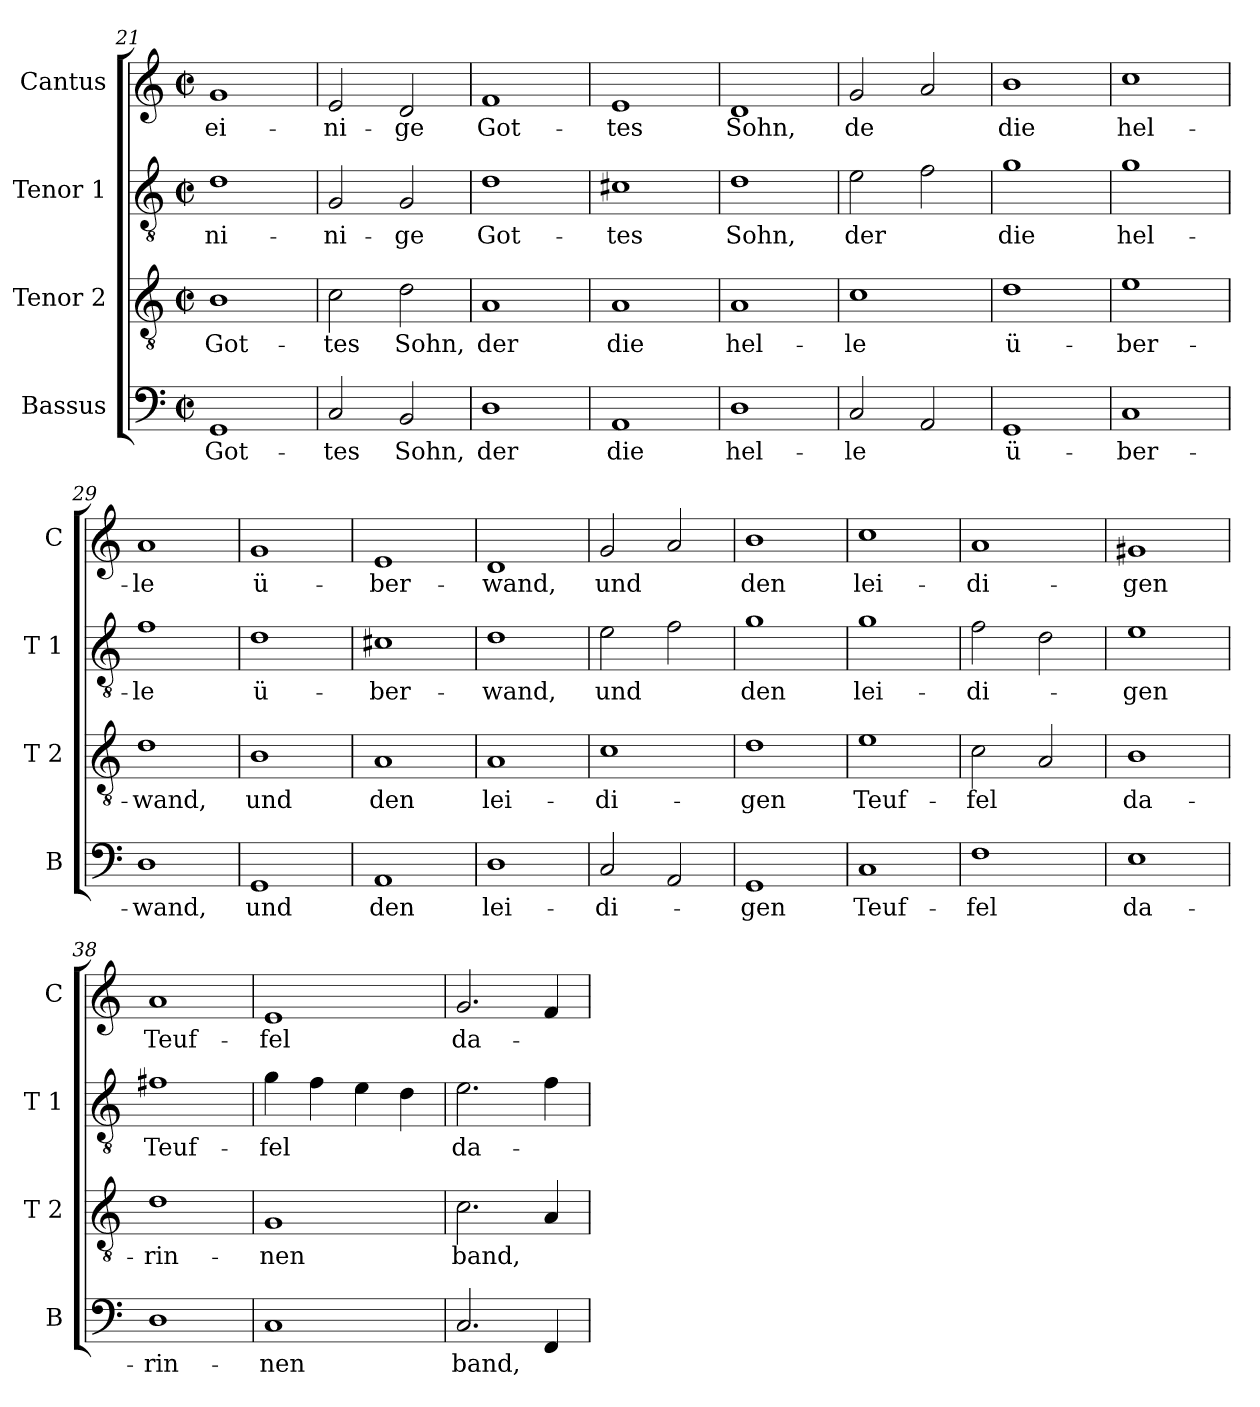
**kern	**text	**kern	**text	**kern	**text	**kern	**text
*part4	*part4	*part3	*part3	*part2	*part2	*part1	*part1
*staff4	*staff4	*staff3	*staff3	*staff2	*staff2	*staff1	*staff1
*I"Bassus	*	*I"Tenor 2	*	*I"Tenor 1	*	*I"Cantus	*
*I'B	*	*I'T 2	*	*I'T 1	*	*I'C	*
!!LO:PB:g=z
*clefF4	*	*clefGv2	*	*clefGv2	*	*clefG2	*
*k[]	*	*k[]	*	*k[]	*	*k[]	*
*C:	*	*C:	*	*C:	*	*C:	*
*M2/2	*	*M2/2	*	*M2/2	*	*M2/2	*
*met(c|)	*	*met(c|)	*	*met(c|)	*	*met(c|)	*
=21	=21	=21	=21	=21	=21	=21	=21
!	!LO:LY:b	!	!LO:LY:b	!	!LO:LY:b	!	!LO:LY:b
1GG	Got-	1B	Got-	1d	ni-	1g	ei-
=22	=22	=22	=22	=22	=22	=22	=22
!	!LO:LY:b	!	!LO:LY:b	!	!LO:LY:b	!	!LO:LY:b
2C/	-tes	2c\	-tes	2G/	-ni-	2e/	-ni-
!	!LO:LY:b	!	!LO:LY:b	!	!LO:LY:b	!	!LO:LY:b
2BB/	Sohn,	2d\	Sohn,	2G/	-ge	2d/	-ge
=23	=23	=23	=23	=23	=23	=23	=23
!	!LO:LY:b	!	!LO:LY:b	!	!LO:LY:b	!	!LO:LY:b
1D	der	1A	der	1d	Got-	1f	Got-
=24	=24	=24	=24	=24	=24	=24	=24
!	!LO:LY:b	!	!LO:LY:b	!	!LO:LY:b	!	!LO:LY:b
1AA	die	1A	die	1c#X	-tes	1e	-tes
=25	=25	=25	=25	=25	=25	=25	=25
!	!LO:LY:b	!	!LO:LY:b	!	!LO:LY:b	!	!LO:LY:b
1D	hel-	1A	hel-	1d	Sohn,	1d	Sohn,
=26	=26	=26	=26	=26	=26	=26	=26
!	!LO:LY:b	!	!LO:LY:b	!	!LO:LY:b	!	!LO:LY:b
2C/	-le	1c	-le	2e\	der	2g/	de
2AA/	.	.	.	2f\	.	2a/	.
=27	=27	=27	=27	=27	=27	=27	=27
!	!LO:LY:b	!	!LO:LY:b	!	!LO:LY:b	!	!LO:LY:b
1GG	ü-	1d	ü-	1g	die	1b	die
!!LO:LB:g=z
=28	=28	=28	=28	=28	=28	=28	=28
!	!LO:LY:b	!	!LO:LY:b	!	!LO:LY:b	!	!LO:LY:b
1C	-ber-	1e	-ber-	1g	hel-	1cc	hel-
=29	=29	=29	=29	=29	=29	=29	=29
!	!LO:LY:b	!	!LO:LY:b	!	!LO:LY:b	!	!LO:LY:b
1D	-wand,	1d	-wand,	1f	-le	1a	-le
=30	=30	=30	=30	=30	=30	=30	=30
!	!LO:LY:b	!	!LO:LY:b	!	!LO:LY:b	!	!LO:LY:b
1GG	und	1B	und	1d	ü-	1g	ü-
=31	=31	=31	=31	=31	=31	=31	=31
!	!LO:LY:b	!	!LO:LY:b	!	!LO:LY:b	!	!LO:LY:b
1AA	den	1A	den	1c#X	-ber-	1e	-ber-
=32	=32	=32	=32	=32	=32	=32	=32
!	!LO:LY:b	!	!LO:LY:b	!	!LO:LY:b	!	!LO:LY:b
1D	lei-	1A	lei-	1d	-wand,	1d	-wand,
=33	=33	=33	=33	=33	=33	=33	=33
!	!LO:LY:b	!	!LO:LY:b	!	!LO:LY:b	!	!LO:LY:b
2C/	-di-	1c	-di-	2e\	und	2g/	und
2AA/	.	.	.	2f\	.	2a/	.
=34	=34	=34	=34	=34	=34	=34	=34
!	!LO:LY:b	!	!LO:LY:b	!	!LO:LY:b	!	!LO:LY:b
1GG	-gen	1d	-gen	1g	den	1b	den
!!LO:LB:g=z
=35	=35	=35	=35	=35	=35	=35	=35
!	!LO:LY:b	!	!LO:LY:b	!	!LO:LY:b	!	!LO:LY:b
1C	Teuf-	1e	Teuf-	1g	lei-	1cc	lei-
=36	=36	=36	=36	=36	=36	=36	=36
!	!LO:LY:b	!	!LO:LY:b	!	!LO:LY:b	!	!LO:LY:b
1F	-fel	2c\	-fel	2f\	-di-	1a	-di-
.	.	2A/	.	2d\	.	.	.
=37	=37	=37	=37	=37	=37	=37	=37
!	!LO:LY:b	!	!LO:LY:b	!	!LO:LY:b	!	!LO:LY:b
1E	da-	1B	da-	1e	-gen	1g#X	-gen
=38	=38	=38	=38	=38	=38	=38	=38
!	!LO:LY:b	!	!LO:LY:b	!	!LO:LY:b	!	!LO:LY:b
1D	-rin-	1d	-rin-	1f#X	Teuf-	1a	Teuf-
=39	=39	=39	=39	=39	=39	=39	=39
!	!LO:LY:b	!	!LO:LY:b	!	!LO:LY:b	!	!LO:LY:b
1C	-nen	1G	-nen	4g\	-fel	1e	-fel
.	.	.	.	4f\	.	.	.
.	.	.	.	4e\	.	.	.
.	.	.	.	4d\	.	.	.
=40	=40	=40	=40	=40	=40	=40	=40
!	!LO:LY:b	!	!LO:LY:b	!	!LO:LY:b	!	!LO:LY:b
2.C/	band,	2.c\	band,	2.e\	da-	2.g/	da-
4FF/	.	4A/	.	4f\	.	4f/	.
=	=	=	=	=	=	=	=
*-	*-	*-	*-	*-	*-	*-	*-
